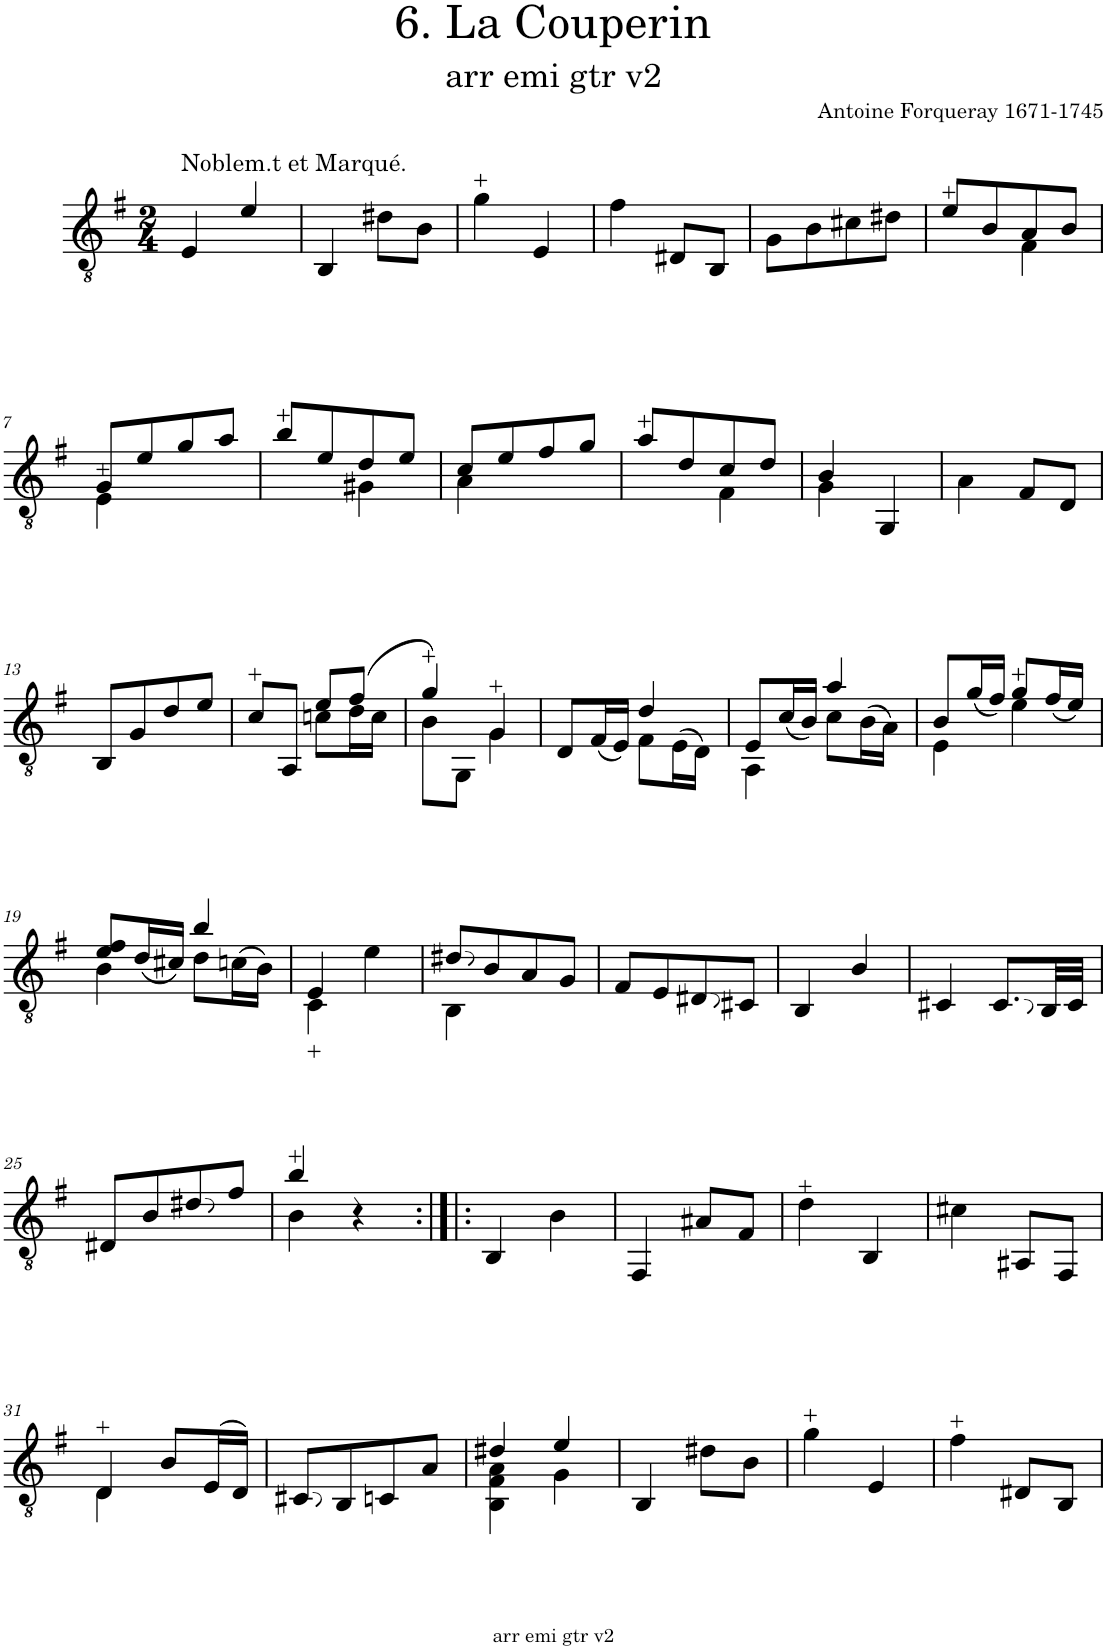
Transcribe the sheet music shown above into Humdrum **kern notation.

**kern
*part1
*staff1
*I"Akustická kytara
*I'Kyt.
*clefGv2
*k[f#]
*M2/4
=1
!LO:TX:a:t=Noblem.t et Marqué.
4E/
4e/
=2
4BB/
8d#X\L
8B\J
=3
4g\
4E/
=4
4f#\
8D#X/L
8BB/J
=5
8G\L
8B\
8c#X\
8d#X\J
=6
*^
8e/L	4ryy
8B/	.
8A/	4F#\
8B/J	.
!!LO:LB:g=z	!!
=7	=7
8G/L	4E\
8e/	.
8g/	4ryy
8a/J	.
=8	=8
8b/L	4ryy
8e/	.
8d/	4G#X\
8e/J	.
=9	=9
8c/L	4A\
8e/	.
8f#/	4ryy
8g/J	.
=10	=10
8a/L	4ryy
8d/	.
8c/	4F#\
8d/J	.
=11	=11
4B/	4G\
4GG/	4ryy
*v	*v
=12
4A\
8F#/L
8D/J
!!LO:LB:g=z
=13
8BB/L
8G/
8d/
8e/J
=14
*^
8c/L	4ryy
8AA/J	.
8e/L	8cn\L
(>8f#/J	16d\L
.	16c\JJ
=15	=15
4g/)	8B\L
.	8GG\J
4G/	4G\
=16	=16
8D/L	4ryy
(<16F#/L	.
16E/JJ)	.
8F#\L	4d/
(>16E\L	.
16D\JJ)	.
=17	=17
8E/L	4AA\
(<16c/L	.
16B/JJ)	.
8c\L	4a/
(>16B\L	.
16A\JJ)	.
=18	=18
8B/L	4E\
(<16g/L	.
16f#/JJ)	.
8g/L	4e\
(<16f#/L	.
16e/JJ)	.
!!LO:LB:g=z	!!
=19	=19
8e/ 8f#/L	4B\
(<16d/L	.
16c#X/JJ)	.
8d\L	4b/
(>16cn\L	.
16B\JJ)	.
=20	=20
4E/	4C\
4e\	4ryy
=21	=21
8d#X/L	4BB\
8B/	.
8A/	4ryy
8G/J	.
*v	*v
=22
8F#/L
8E/
8D#X/
8C#X/J
=23
4BB/
4B/
=24
4C#X/
8.C#/L
32BB/LL
32C#/JJJ
!!LO:LB:g=z
=25
8D#X/L
8B/
8d#X/
8f#/J
=26
*^
4b/	4B\
4r	4ryy
*v	*v
=27:|!|:
4BB/
4B\
=28
4FF#/
8A#X/L
8F#/J
=29
4d\
4BB/
=30
4c#X\
8AA#X/L
8FF#/J
!!LO:LB:g=z
=31
*^
4D/	4D\
8B/L	4ryy
(>16E/L	.
16D/JJ)	.
*v	*v
=32
8C#X/L
8BB/
8Cn/
8A/J
=33
*^
4d#X/	4BB\ 4F#\ 4A\
4e/	4G\
*v	*v
=34
4BB/
8d#X\L
8B\J
=35
4g\
4E/
=36
4f#\
8D#X/L
8BB/J
=
*-
